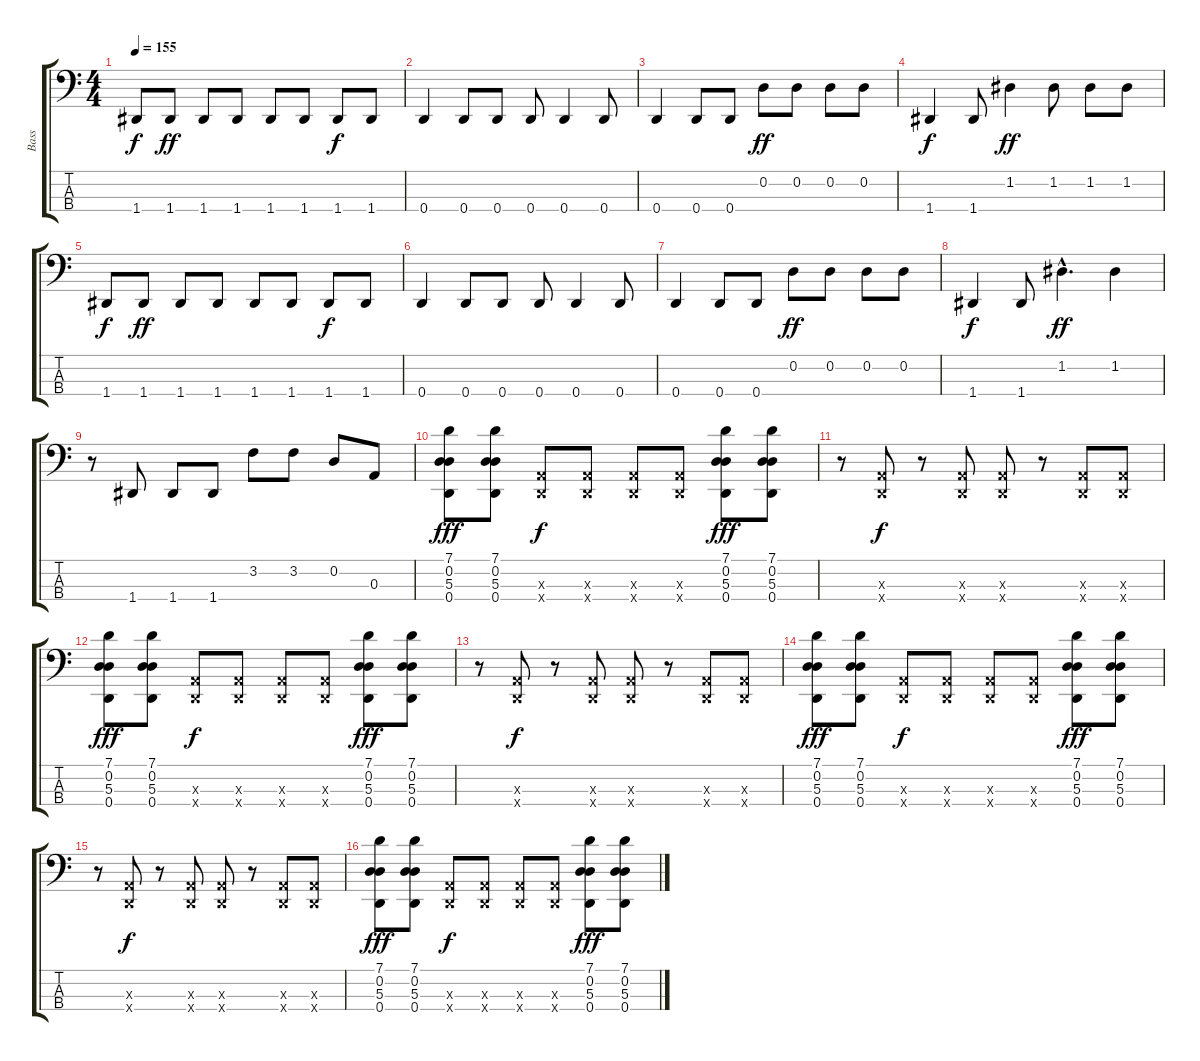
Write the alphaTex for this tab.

\track ("Bass                " "Bass      ") {instrument slapbass2}
\staff {score tabs}
\tuning (G2 D2 A1 D1) {hide}
\ts (4 4)
\tempo 155
\clef f4
\ks c
1.4.8{dy f} 1.4.8{dy ff} 1.4.8 1.4.8 1.4.8 1.4.8 1.4.8{dy f} 1.4.8 |
0.4.4 0.4.8 0.4.8 0.4.8 0.4.4 0.4.8 |
0.4.4 0.4.8 0.4.8 0.2.8{dy ff} 0.2.8 0.2.8 0.2.8 |
1.4.4{dy f} 1.4.8 1.2.4{dy ff} 1.2.8 1.2.8 1.2.8 |
1.4.8{dy f} 1.4.8{dy ff} 1.4.8 1.4.8 1.4.8 1.4.8 1.4.8{dy f} 1.4.8 |
0.4.4 0.4.8 0.4.8 0.4.8 0.4.4 0.4.8 |
0.4.4 0.4.8 0.4.8 0.2.8{dy ff} 0.2.8 0.2.8 0.2.8 |
1.4.4{dy f} 1.4.8 1.2{hac}.4{d dy ff} 1.2.4 |
r.8 1.4.8 1.4.8 1.4.8 3.2.8 3.2.8 0.2.8 0.3.8 |
(7.1 0.2 5.3 0.4).8{dy fff} (7.1 0.2 5.3 0.4).8 (0.3{x} 0.4{x}).8{dy f} (0.3{x} 0.4{x}).8 (0.3{x} 0.4{x}).8 (0.3{x} 0.4{x}).8 (7.1 0.2 5.3 0.4).8{dy fff} (7.1 0.2 5.3 0.4).8 |
r.8 (0.3{x} 0.4{x}).8{dy f} r.8 (0.3{x} 0.4{x}).8 (0.3{x} 0.4{x}).8 r.8 (0.3{x} 0.4{x}).8 (0.3{x} 0.4{x}).8 |
(7.1 0.2 5.3 0.4).8{dy fff} (7.1 0.2 5.3 0.4).8 (0.3{x} 0.4{x}).8{dy f} (0.3{x} 0.4{x}).8 (0.3{x} 0.4{x}).8 (0.3{x} 0.4{x}).8 (7.1 0.2 5.3 0.4).8{dy fff} (7.1 0.2 5.3 0.4).8 |
r.8 (0.3{x} 0.4{x}).8{dy f} r.8 (0.3{x} 0.4{x}).8 (0.3{x} 0.4{x}).8 r.8 (0.3{x} 0.4{x}).8 (0.3{x} 0.4{x}).8 |
(7.1 0.2 5.3 0.4).8{dy fff} (7.1 0.2 5.3 0.4).8 (0.3{x} 0.4{x}).8{dy f} (0.3{x} 0.4{x}).8 (0.3{x} 0.4{x}).8 (0.3{x} 0.4{x}).8 (7.1 0.2 5.3 0.4).8{dy fff} (7.1 0.2 5.3 0.4).8 |
r.8 (0.3{x} 0.4{x}).8{dy f} r.8 (0.3{x} 0.4{x}).8 (0.3{x} 0.4{x}).8 r.8 (0.3{x} 0.4{x}).8 (0.3{x} 0.4{x}).8 |
(7.1 0.2 5.3 0.4).8{dy fff} (7.1 0.2 5.3 0.4).8 (0.3{x} 0.4{x}).8{dy f} (0.3{x} 0.4{x}).8 (0.3{x} 0.4{x}).8 (0.3{x} 0.4{x}).8 (7.1 0.2 5.3 0.4).8{dy fff} (7.1 0.2 5.3 0.4).8
